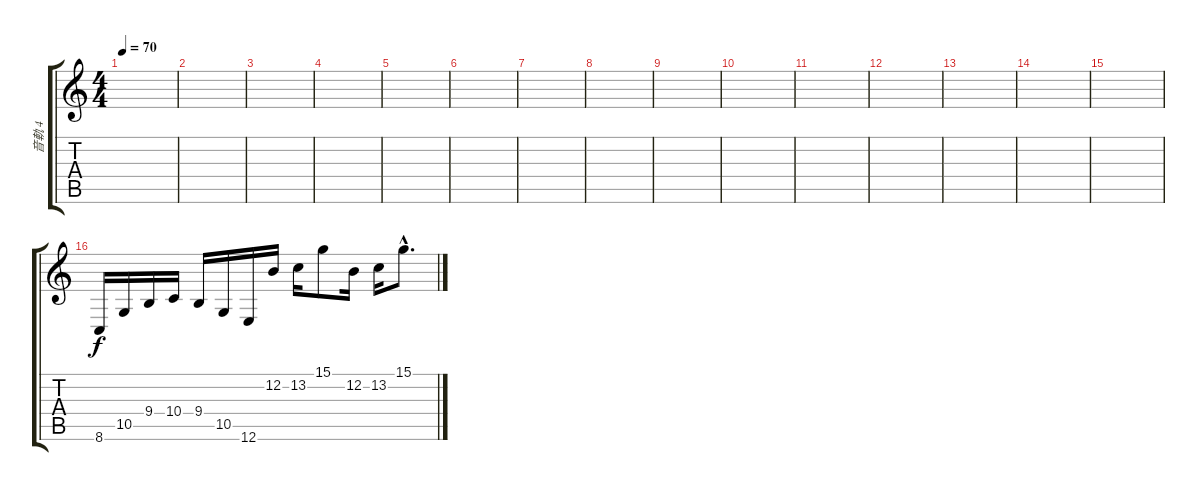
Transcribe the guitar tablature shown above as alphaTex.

\track ("音軌 4" "音軌 4") {instrument honkytonkpiano}
\staff {score tabs}
\tuning (E4 B3 G3 D3 A2 E2) {hide}
\ts (4 4)
\tempo 70
\clef g2
\ks c
|
|
|
|
|
|
|
|
|
|
|
|
|
|
|
8.6.16 10.5.16 9.4.16 10.4.16 9.4.16 10.5.16 12.6.16 12.2.16 13.2.16 15.1.8 12.2.16 13.2.16 15.1{hac}.8{d}
